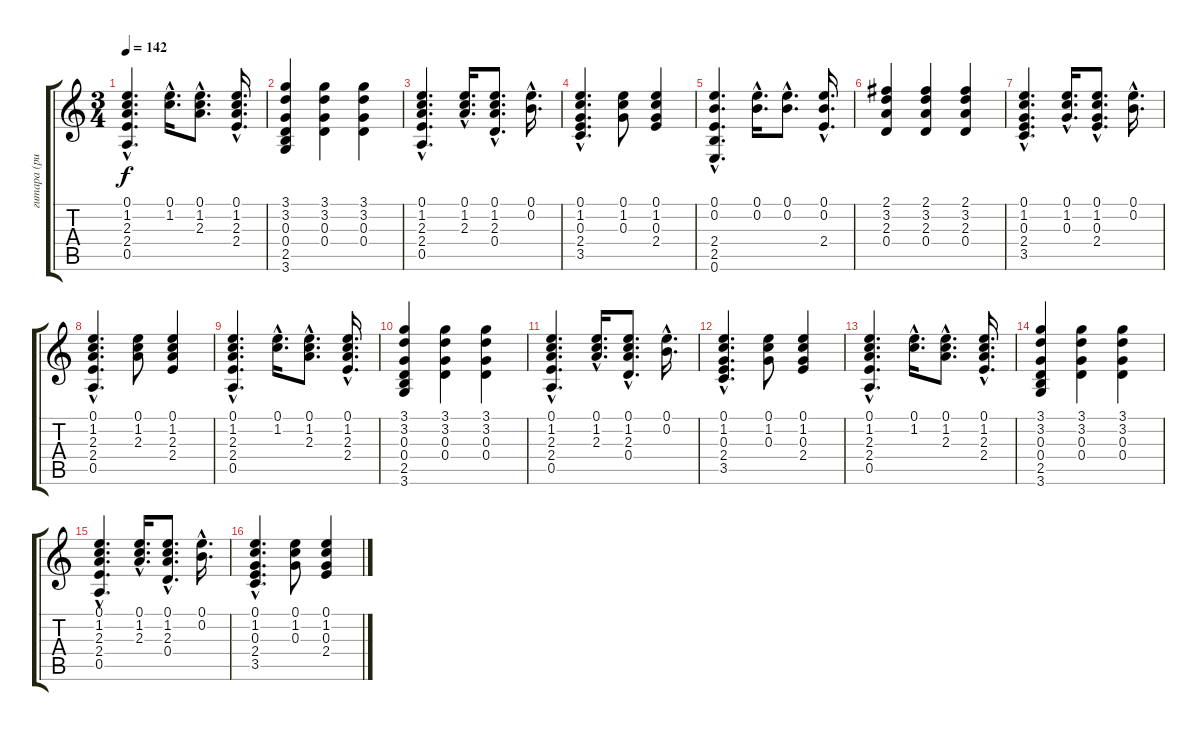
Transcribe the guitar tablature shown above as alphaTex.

\track ("гитара (ритм)" "гитара (ри") {instrument acousticguitarsteel}
\staff {score tabs}
\tuning (E4 B3 G3 D3 A2 E2) {hide}
\ts (3 4)
\tempo 142
\clef g2
\ks c
(0.1{hac} 1.2{hac} 2.3{hac} 2.4{hac} 0.5{hac}).4{d dy f} (0.1{hac} 1.2{hac}).16{d} (0.1{hac} 1.2{hac} 2.3{hac}).8{d} (0.1{hac} 1.2{hac} 2.3{hac} 2.4{hac}).16{d} |
(3.1 3.2 0.3 0.4 2.5 3.6).4 (3.1 3.2 0.3 0.4).4 (3.1 3.2 0.3 0.4).4 |
(0.1{hac} 1.2{hac} 2.3{hac} 2.4{hac} 0.5{hac}).4{d} (0.1{hac} 1.2{hac} 2.3{hac}).16{d} (0.1{hac} 1.2{hac} 2.3{hac} 0.4{hac}).8{d} (0.1{hac} 0.2{hac}).16{d} |
(0.1{hac} 1.2{hac} 0.3{hac} 2.4{hac} 3.5{hac}).4{d} (0.1 1.2 0.3).8 (0.1 1.2 0.3 2.4).4 |
(0.1{hac} 0.2{hac} 2.4{hac} 2.5{hac} 0.6{hac}).4{d} (0.1{hac} 0.2{hac}).16{d} (0.1{hac} 0.2{hac}).8{d} (0.1{hac} 0.2{hac} 2.4{hac}).16{d} |
(2.1 3.2 2.3 0.4).4 (2.1 3.2 2.3 0.4).4 (2.1 3.2 2.3 0.4).4 |
(0.1{hac} 1.2{hac} 0.3{hac} 2.4{hac} 3.5{hac}).4{d} (0.1{hac} 1.2{hac} 0.3{hac}).16{d} (0.1{hac} 1.2{hac} 0.3{hac} 2.4{hac}).8{d} (0.1{hac} 0.2{hac}).16{d} |
(0.1{hac} 1.2{hac} 2.3{hac} 2.4{hac} 0.5{hac}).4{d} (0.1 1.2 2.3).8 (0.1 1.2 2.3 2.4).4 |
(0.1{hac} 1.2{hac} 2.3{hac} 2.4{hac} 0.5{hac}).4{d} (0.1{hac} 1.2{hac}).16{d} (0.1{hac} 1.2{hac} 2.3{hac}).8{d} (0.1{hac} 1.2{hac} 2.3{hac} 2.4{hac}).16{d} |
(3.1 3.2 0.3 0.4 2.5 3.6).4 (3.1 3.2 0.3 0.4).4 (3.1 3.2 0.3 0.4).4 |
(0.1{hac} 1.2{hac} 2.3{hac} 2.4{hac} 0.5{hac}).4{d} (0.1{hac} 1.2{hac} 2.3{hac}).16{d} (0.1{hac} 1.2{hac} 2.3{hac} 0.4{hac}).8{d} (0.1{hac} 0.2{hac}).16{d} |
(0.1{hac} 1.2{hac} 0.3{hac} 2.4{hac} 3.5{hac}).4{d} (0.1 1.2 0.3).8 (0.1 1.2 0.3 2.4).4 |
(0.1{hac} 1.2{hac} 2.3{hac} 2.4{hac} 0.5{hac}).4{d} (0.1{hac} 1.2{hac}).16{d} (0.1{hac} 1.2{hac} 2.3{hac}).8{d} (0.1{hac} 1.2{hac} 2.3{hac} 2.4{hac}).16{d} |
(3.1 3.2 0.3 0.4 2.5 3.6).4 (3.1 3.2 0.3 0.4).4 (3.1 3.2 0.3 0.4).4 |
(0.1{hac} 1.2{hac} 2.3{hac} 2.4{hac} 0.5{hac}).4{d} (0.1{hac} 1.2{hac} 2.3{hac}).16{d} (0.1{hac} 1.2{hac} 2.3{hac} 0.4{hac}).8{d} (0.1{hac} 0.2{hac}).16{d} |
(0.1{hac} 1.2{hac} 0.3{hac} 2.4{hac} 3.5{hac}).4{d} (0.1 1.2 0.3).8 (0.1 1.2 0.3 2.4).4
